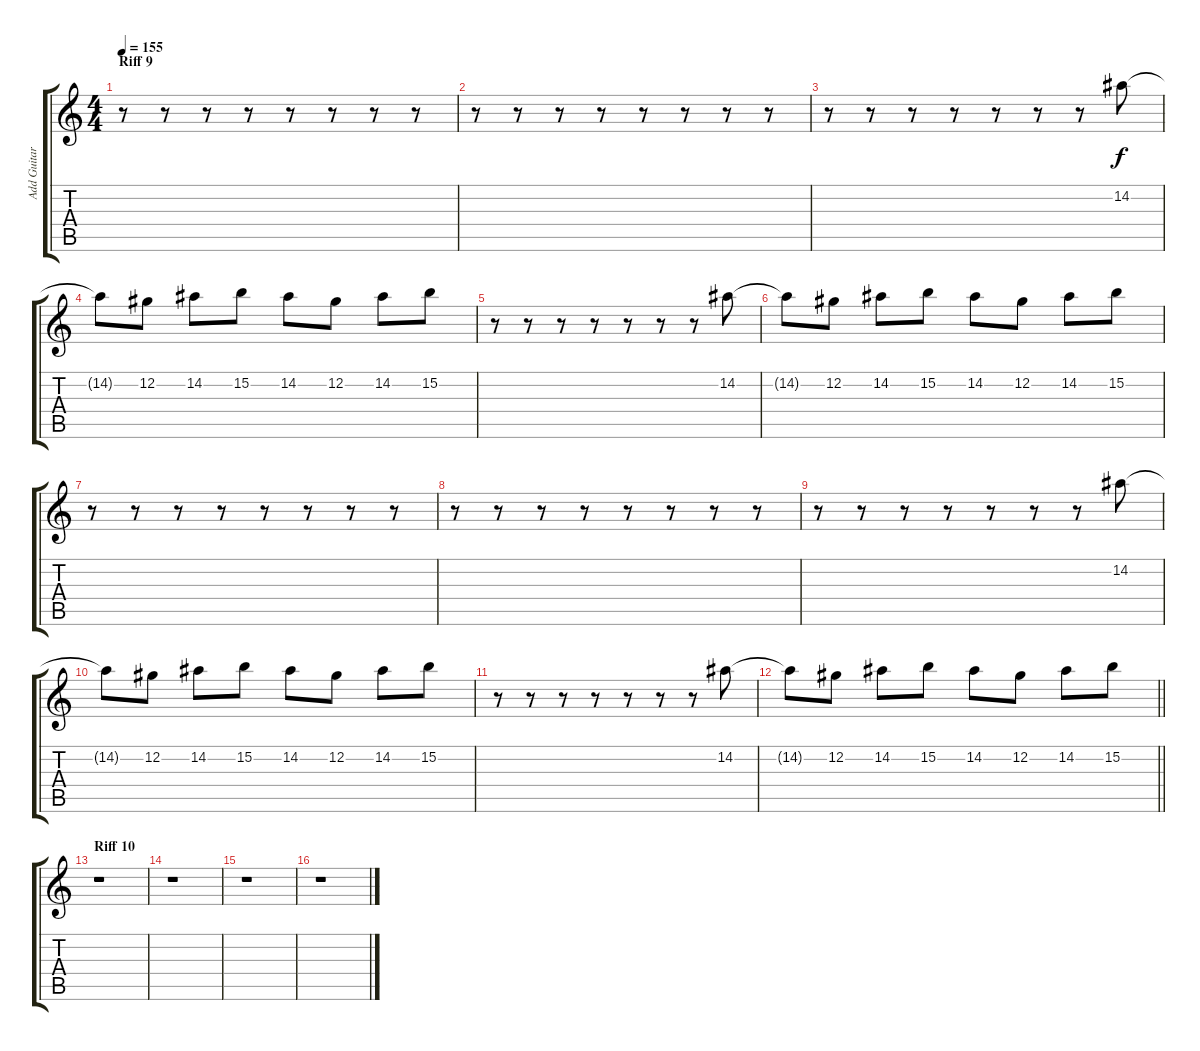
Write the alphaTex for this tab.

\track ("Add Guitar" "Add Guitar") {instrument overdrivenguitar}
\staff {score tabs}
\tuning (Db4 Ab3 E3 B2 Gb2 Db2) {hide}
\ts (4 4)
\section ("" "Riff 9")
\tempo 155
\clef g2
\ks c
r.8{dy ff} r.8 r.8 r.8 r.8 r.8 r.8 r.8 |
r.8 r.8 r.8 r.8 r.8 r.8 r.8 r.8 |
r.8 r.8 r.8 r.8 r.8 r.8 r.8 14.2.8{dy f volume 16 balance 8 instrument acousticguitarsteel} |
14.2{t}.8 12.2.8 14.2.8 15.2.8 14.2.8 12.2.8 14.2.8 15.2.8 |
r.8 r.8 r.8 r.8 r.8 r.8 r.8 14.2.8 |
14.2{t}.8 12.2.8 14.2.8 15.2.8 14.2.8 12.2.8 14.2.8 15.2.8 |
r.8 r.8 r.8 r.8 r.8 r.8 r.8 r.8 |
r.8 r.8 r.8 r.8 r.8 r.8 r.8 r.8 |
r.8 r.8 r.8 r.8 r.8 r.8 r.8 14.2.8 |
14.2{t}.8 12.2.8 14.2.8 15.2.8 14.2.8 12.2.8 14.2.8 15.2.8 |
r.8 r.8 r.8 r.8 r.8 r.8 r.8 14.2.8 |
\barLineRight lightlight
14.2{t}.8 12.2.8 14.2.8 15.2.8 14.2.8 12.2.8 14.2.8 15.2.8 |
\section ("" "Riff 10")
r.1 |
r.1 |
r.1 |
r.1
